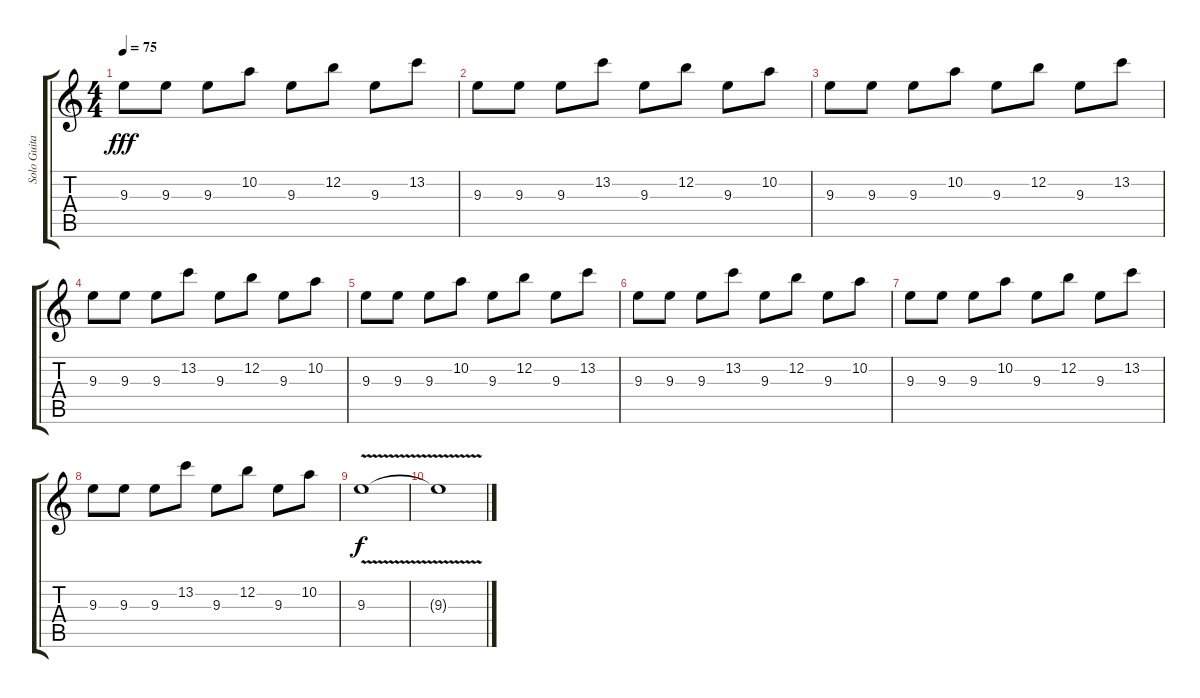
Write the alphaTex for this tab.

\track ("Solo Guitar" "Solo Guita") {instrument overdrivenguitar}
\staff {score tabs}
\tuning (E4 B3 G3 D3 A2 E2) {hide}
\ts (4 4)
\tempo 75
\clef g2
\ks c
9.3.8{dy fff volume 16} 9.3.8 9.3.8 10.2.8 9.3.8 12.2.8 9.3.8 13.2.8 |
9.3.8 9.3.8 9.3.8 13.2.8 9.3.8 12.2.8 9.3.8 10.2.8 |
9.3.8 9.3.8 9.3.8 10.2.8 9.3.8 12.2.8 9.3.8 13.2.8 |
9.3.8 9.3.8 9.3.8 13.2.8 9.3.8 12.2.8 9.3.8 10.2.8 |
9.3.8 9.3.8 9.3.8 10.2.8 9.3.8 12.2.8 9.3.8 13.2.8 |
9.3.8 9.3.8 9.3.8 13.2.8 9.3.8 12.2.8 9.3.8 10.2.8 |
9.3.8 9.3.8 9.3.8 10.2.8 9.3.8 12.2.8 9.3.8 13.2.8 |
9.3.8 9.3.8 9.3.8 13.2.8 9.3.8 12.2.8 9.3.8 10.2.8 |
9.3{v}.1{dy f volume 0} |
9.3{t}.1
